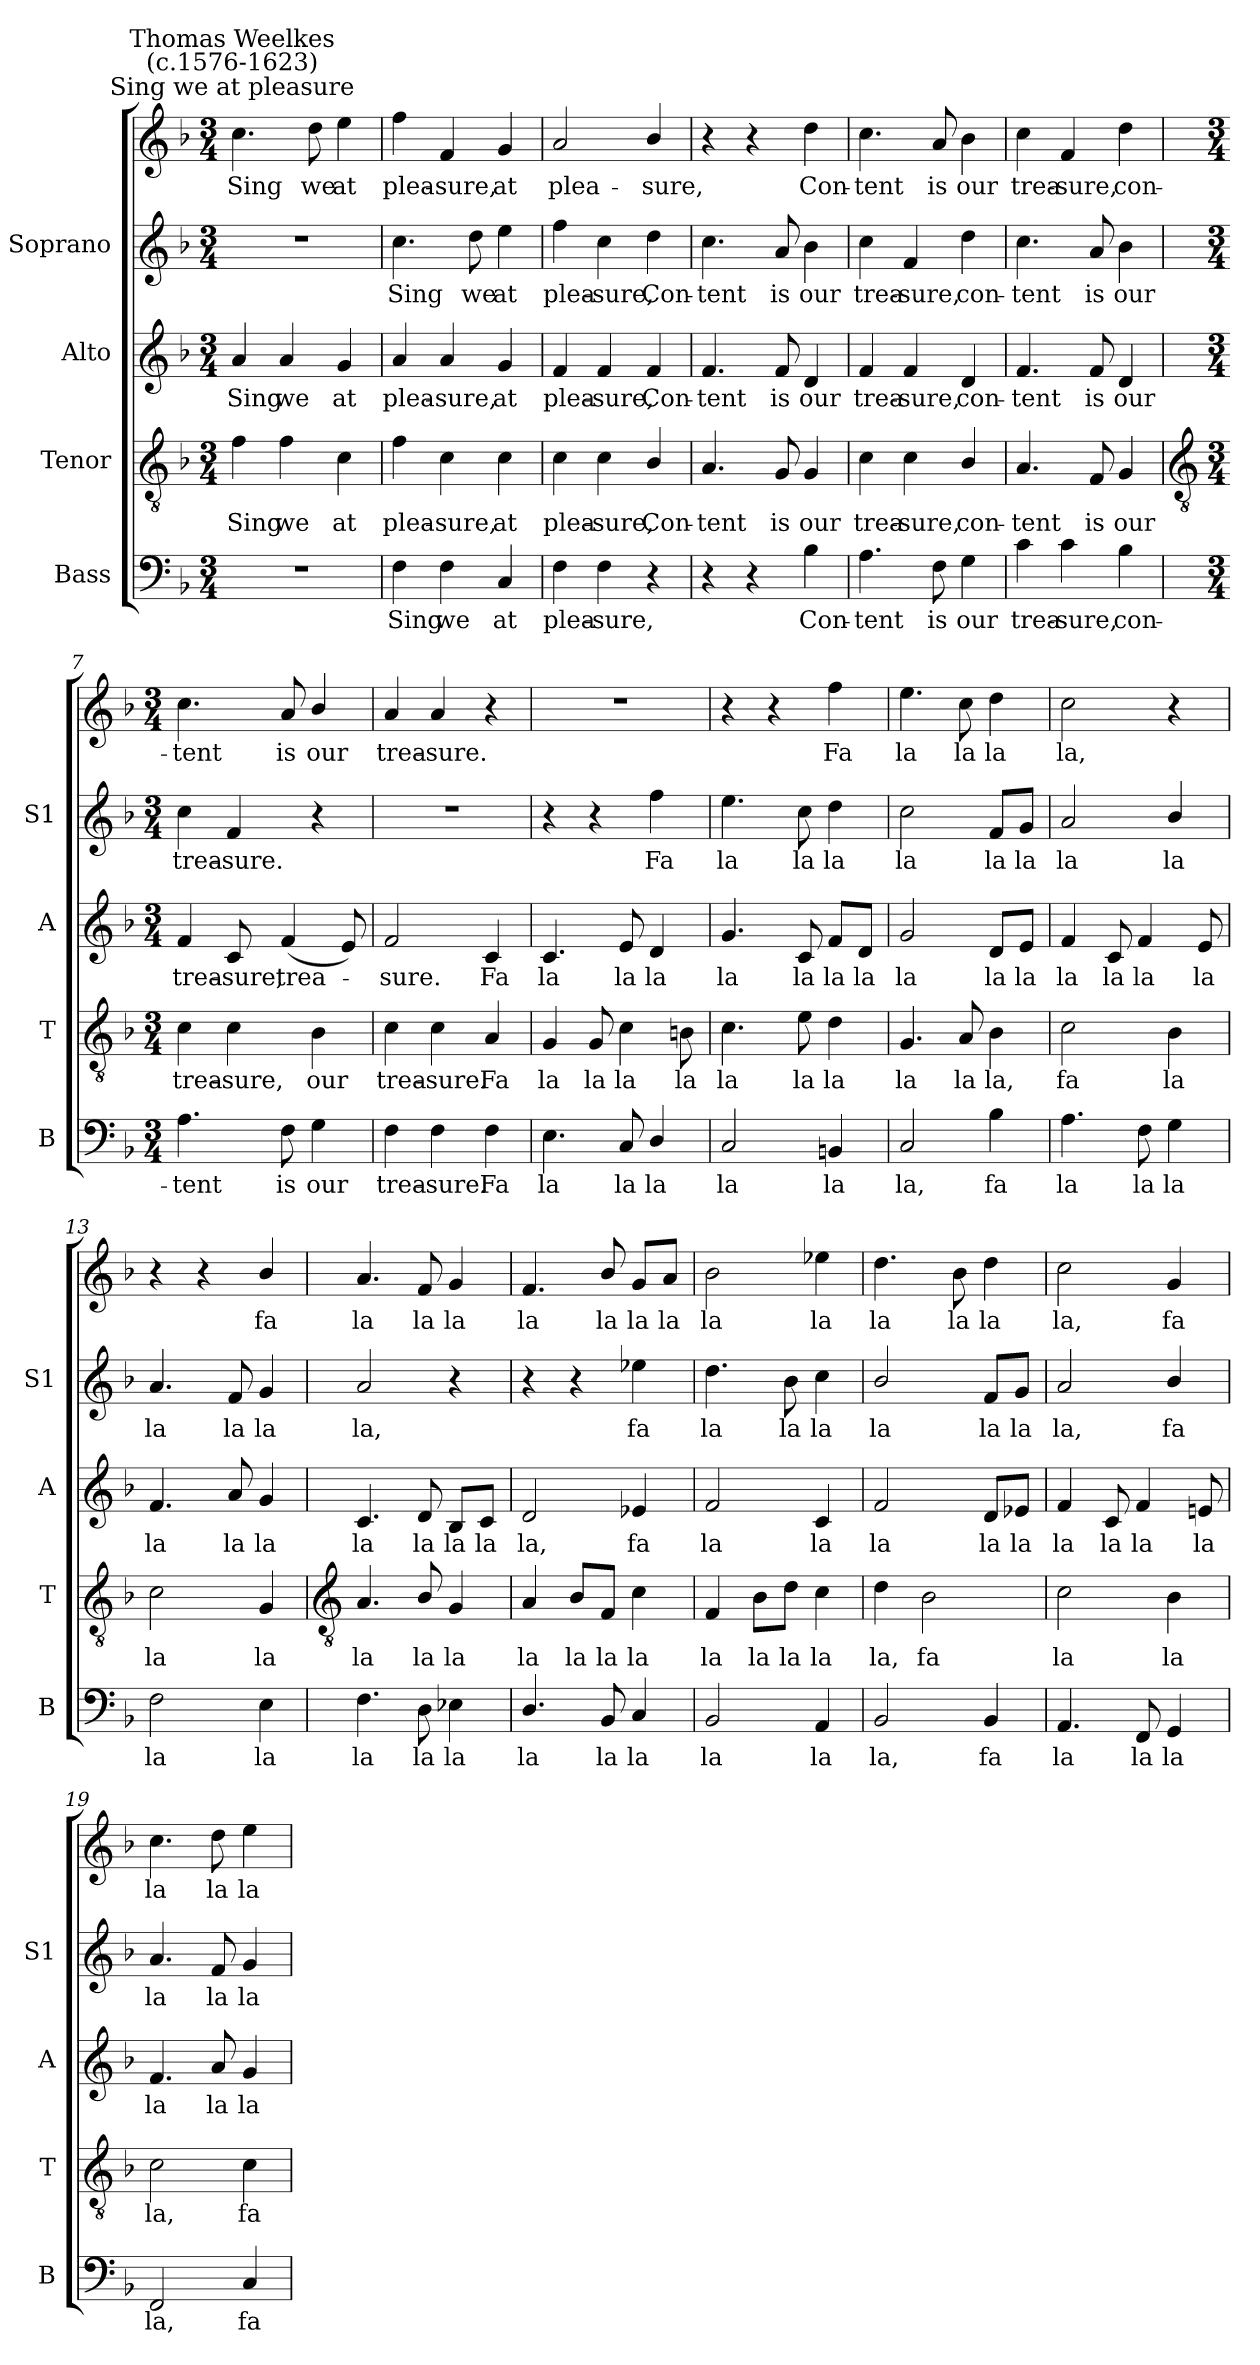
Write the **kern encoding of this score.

**kern	**text	**kern	**text	**kern	**text	**kern	**text	**kern	**text
*part4	*part4	*part3	*part3	*part2	*part2	*part1	*part1	*part1	*part1
*staff5	*staff5	*staff4	*staff4	*staff3	*staff3	*staff2	*staff2	*staff1	*staff1
*I"Bass	*	*I"Tenor	*	*I"Alto	*	*I"Soprano	*	*	*
*I'B	*	*I'T	*	*I'A	*	*I'S1	*	*	*
*clefF4	*	*clefGv2	*	*clefG2	*	*clefG2	*	*clefG2	*
*k[b-]	*	*k[b-]	*	*k[b-]	*	*k[b-]	*	*k[b-]	*
*F:	*	*F:	*	*F:	*	*F:	*	*F:	*
*M3/4	*	*M3/4	*	*M3/4	*	*M3/4	*	*M3/4	*
=1	=1	=1	=1	=1	=1	=1	=1	=1	=1
!	!	!	!	!	!	!	!	!LO:TX:a:cj:t=Sing we at pleasure	!
!	!	!	!	!	!	!	!	!LO:TX:a:cj:t=Thomas Weelkes\n(c.1576-1623)	!
!LO:N:vis=1	!	!	!LO:LY:b	!	!LO:LY:b	!LO:N:vis=1	!	!	!LO:LY:b
2.r	.	4f	Sing	4a	Sing	2.r	.	4.cc	Sing
!	!	!	!LO:LY:b	!	!LO:LY:b	!	!	!	!
.	.	4f	we	4a	we	.	.	.	.
!	!	!	!	!	!	!	!	!	!LO:LY:b
.	.	.	.	.	.	.	.	8dd	we
!	!	!	!LO:LY:b	!	!LO:LY:b	!	!	!	!LO:LY:b
.	.	4c	at	4g	at	.	.	4ee	at
=2	=2	=2	=2	=2	=2	=2	=2	=2	=2
!	!LO:LY:b	!	!LO:LY:b	!	!LO:LY:b	!	!LO:LY:b	!	!LO:LY:b
4F	Sing	4f	plea-	4a	plea-	4.cc	Sing	4ff	plea-
!	!LO:LY:b	!	!LO:LY:b	!	!LO:LY:b	!	!	!	!LO:LY:b
4F	we	4c	-sure,	4a	-sure,	.	.	4f	-sure,
!	!	!	!	!	!	!	!LO:LY:b	!	!
.	.	.	.	.	.	8dd	we	.	.
!	!LO:LY:b	!	!LO:LY:b	!	!LO:LY:b	!	!LO:LY:b	!	!LO:LY:b
4C	at	4c	at	4g	at	4ee	at	4g	at
=3	=3	=3	=3	=3	=3	=3	=3	=3	=3
!	!LO:LY:b	!	!LO:LY:b	!	!LO:LY:b	!	!LO:LY:b	!	!LO:LY:b
4F	plea-	4c	plea-	4f	plea-	4ff	plea-	2a	plea-
!	!LO:LY:b	!	!LO:LY:b	!	!LO:LY:b	!	!LO:LY:b	!	!
4F	-sure,	4c	-sure,	4f	-sure,	4cc	-sure,	.	.
!	!	!	!LO:LY:b	!	!LO:LY:b	!	!LO:LY:b	!	!LO:LY:b
4r	.	4B-/	Con-	4f	Con-	4dd	Con-	4b-/	-sure,
=4	=4	=4	=4	=4	=4	=4	=4	=4	=4
!	!	!	!LO:LY:b	!	!LO:LY:b	!	!LO:LY:b	!	!
4r	.	4.A	-tent	4.f	-tent	4.cc	-tent	4r	.
4r	.	.	.	.	.	.	.	4r	.
!	!	!	!LO:LY:b	!	!LO:LY:b	!	!LO:LY:b	!	!
.	.	8G	is	8f	is	8a	is	.	.
!	!LO:LY:b	!	!LO:LY:b	!	!LO:LY:b	!	!LO:LY:b	!	!LO:LY:b
4B-	Con-	4G	our	4d	our	4b-	our	4dd	-Con-
=5	=5	=5	=5	=5	=5	=5	=5	=5	=5
!	!LO:LY:b	!	!LO:LY:b	!	!LO:LY:b	!	!LO:LY:b	!	!LO:LY:b
4.A	-tent	4c	trea-	4f	trea-	4cc	trea-	4.cc	tent
!	!	!	!LO:LY:b	!	!LO:LY:b	!	!LO:LY:b	!	!
.	.	4c	-sure,	4f	-sure,	4f	-sure,	.	.
!	!LO:LY:b	!	!	!	!	!	!	!	!LO:LY:b
8F	is	.	.	.	.	.	.	8a	is
!	!LO:LY:b	!	!LO:LY:b	!	!LO:LY:b	!	!LO:LY:b	!	!LO:LY:b
4G	our	4B-/	con-	4d	con-	4dd	con-	4b-	our
=6	=6	=6	=6	=6	=6	=6	=6	=6	=6
!	!LO:LY:b	!	!LO:LY:b	!	!LO:LY:b	!	!LO:LY:b	!	!LO:LY:b
4c	trea-	4.A	-tent	4.f	-tent	4.cc	-tent	4cc	-trea-
!	!LO:LY:b	!	!	!	!	!	!	!	!LO:LY:b
4c	-sure,	.	.	.	.	.	.	4f	-sure,
!	!	!	!LO:LY:b	!	!LO:LY:b	!	!LO:LY:b	!	!
.	.	8F	is	8f	is	8a	is	.	.
!	!LO:LY:b	!	!LO:LY:b	!	!LO:LY:b	!	!LO:LY:b	!	!LO:LY:b
4B-	con-	4G	our	4d	our	4b-	our	4dd	con-
!!LO:LB:g=z
=7	=7	=7	=7	=7	=7	=7	=7	=7	=7
*	*	*clefGv2	*	*	*	*	*	*	*
*M3/4	*	*M3/4	*	*M3/4	*	*M3/4	*	*M3/4	*
!	!LO:LY:b	!	!LO:LY:b	!	!LO:LY:b	!	!LO:LY:b	!	!LO:LY:b
4.A	-tent	4c	trea-	4f	trea-	4cc	trea-	4.cc	tent
!	!	!	!LO:LY:b	!	!LO:LY:b	!	!LO:LY:b	!	!
.	.	4c	-sure,	8c	-sure,	4f	-sure.	.	.
!	!LO:LY:b	!	!	!	!LO:LY:b	!	!	!	!LO:LY:b
8F	is	.	.	(<4f	trea-	.	.	8a	is
!	!LO:LY:b	!	!LO:LY:b	!	!	!	!	!	!LO:LY:b
4G	our	4B-	our	.	.	4r	.	4b-/	our
.	.	.	.	8e)	.	.	.	.	.
=8	=8	=8	=8	=8	=8	=8	=8	=8	=8
!	!LO:LY:b	!	!LO:LY:b	!	!LO:LY:b	!LO:N:vis=1	!	!	!LO:LY:b
4F	trea-	4c	trea-	2f	sure.	2.r	.	4a	trea-
!	!LO:LY:b	!	!LO:LY:b	!	!	!	!	!	!LO:LY:b
4F	-sure.	4c	-sure.	.	.	.	.	4a	-sure.
!	!LO:LY:b	!	!LO:LY:b	!	!LO:LY:b	!	!	!	!
4F	Fa	4A	Fa	4c	Fa	.	.	4r	.
=9	=9	=9	=9	=9	=9	=9	=9	=9	=9
!	!LO:LY:b	!	!LO:LY:b	!	!LO:LY:b	!	!	!LO:N:vis=1	!
4.E	la	4G	la	4.c	la	4r	.	2.r	.
!	!	!	!LO:LY:b	!	!	!	!	!	!
.	.	8G	la	.	.	4r	.	.	.
!	!LO:LY:b	!	!LO:LY:b	!	!LO:LY:b	!	!	!	!
8C	la	4c	la	8e	la	.	.	.	.
!	!LO:LY:b	!	!	!	!LO:LY:b	!	!LO:LY:b	!	!
4D/	la	.	.	4d	la	4ff	Fa	.	.
!	!	!	!LO:LY:b	!	!	!	!	!	!
.	.	8Bn	la	.	.	.	.	.	.
=10	=10	=10	=10	=10	=10	=10	=10	=10	=10
!	!LO:LY:b	!	!LO:LY:b	!	!LO:LY:b	!	!LO:LY:b	!	!
2C	la	4.c	la	4.g	la	4.ee	la	4r	.
.	.	.	.	.	.	.	.	4r	.
!	!	!	!LO:LY:b	!	!LO:LY:b	!	!LO:LY:b	!	!
.	.	8e	la	8c	la	8cc	la	.	.
!	!LO:LY:b	!	!LO:LY:b	!	!LO:LY:b	!	!LO:LY:b	!	!LO:LY:b
4BBn	la	4d	la	8f/L	la	4dd	la	4ff	Fa
!	!	!	!	!	!LO:LY:b	!	!	!	!
.	.	.	.	8d/J	la	.	.	.	.
=11	=11	=11	=11	=11	=11	=11	=11	=11	=11
!	!LO:LY:b	!	!LO:LY:b	!	!LO:LY:b	!	!LO:LY:b	!	!LO:LY:b
2C	la,	4.G	la	2g	la	2cc	la	4.ee	la
!	!	!	!LO:LY:b	!	!	!	!	!	!LO:LY:b
.	.	8A	la	.	.	.	.	8cc	la
!	!LO:LY:b	!	!LO:LY:b	!	!LO:LY:b	!	!LO:LY:b	!	!LO:LY:b
4B-	fa	4B-	la,	8d/L	la	8f/L	la	4dd	la
!	!	!	!	!	!LO:LY:b	!	!LO:LY:b	!	!
.	.	.	.	8e/J	la	8g/J	la	.	.
=12	=12	=12	=12	=12	=12	=12	=12	=12	=12
!	!LO:LY:b	!	!LO:LY:b	!	!LO:LY:b	!	!LO:LY:b	!	!LO:LY:b
4.A	la	2c	fa	4f	la	2a	la	2cc	la,
!	!	!	!	!	!LO:LY:b	!	!	!	!
.	.	.	.	8c	la	.	.	.	.
!	!LO:LY:b	!	!	!	!LO:LY:b	!	!	!	!
8F	la	.	.	4f	la	.	.	.	.
!	!LO:LY:b	!	!LO:LY:b	!	!	!	!LO:LY:b	!	!
4G	la	4B-	la	.	.	4b-/	la	4r	.
!	!	!	!	!	!LO:LY:b	!	!	!	!
.	.	.	.	8e	la	.	.	.	.
=13	=13	=13	=13	=13	=13	=13	=13	=13	=13
!	!LO:LY:b	!	!LO:LY:b	!	!LO:LY:b	!	!LO:LY:b	!	!
2F	la	2c	la	4.f	la	4.a	la	4r	.
.	.	.	.	.	.	.	.	4r	.
!	!	!	!	!	!LO:LY:b	!	!LO:LY:b	!	!
.	.	.	.	8a	la	8f	la	.	.
!	!LO:LY:b	!	!LO:LY:b	!	!LO:LY:b	!	!LO:LY:b	!	!LO:LY:b
4E	la	4G	la	4g	la	4g	la	4b-/	fa
!!LO:LB:g=z
=14	=14	=14	=14	=14	=14	=14	=14	=14	=14
*	*	*clefGv2	*	*	*	*	*	*	*
!	!LO:LY:b	!	!LO:LY:b	!	!LO:LY:b	!	!LO:LY:b	!	!LO:LY:b
4.F	la	4.A	la	4.c	la	2a	la,	4.a	la
!	!LO:LY:b	!	!LO:LY:b	!	!LO:LY:b	!	!	!	!LO:LY:b
8D	la	8B-/	la	8d	la	.	.	8f	la
!	!LO:LY:b	!	!LO:LY:b	!	!LO:LY:b	!	!	!	!LO:LY:b
4E-X	la	4G	la	8B-/L	la	4r	.	4g	la
!	!	!	!	!	!LO:LY:b	!	!	!	!
.	.	.	.	8c/J	la	.	.	.	.
=15	=15	=15	=15	=15	=15	=15	=15	=15	=15
!	!LO:LY:b	!	!LO:LY:b	!	!LO:LY:b	!	!	!	!LO:LY:b
4.D/	la	4A	la	2d	la,	4r	.	4.f	la
!	!	!	!LO:LY:b	!	!	!	!	!	!
.	.	8B-/L	la	.	.	4r	.	.	.
!	!LO:LY:b	!	!LO:LY:b	!	!	!	!	!	!LO:LY:b
8BB-	la	8F/J	la	.	.	.	.	8b-/	la
!	!LO:LY:b	!	!LO:LY:b	!	!LO:LY:b	!	!LO:LY:b	!	!LO:LY:b
4C	la	4c	la	4e-X	fa	4ee-X	fa	8g/L	la
!	!	!	!	!	!	!	!	!	!LO:LY:b
.	.	.	.	.	.	.	.	8a/J	la
=16	=16	=16	=16	=16	=16	=16	=16	=16	=16
!	!LO:LY:b	!	!LO:LY:b	!	!LO:LY:b	!	!LO:LY:b	!	!LO:LY:b
2BB-	la	4F	la	2f	la	4.dd	la	2b-	la
!	!	!	!LO:LY:b	!	!	!	!	!	!
.	.	8B-\L	la	.	.	.	.	.	.
!	!	!	!LO:LY:b	!	!	!	!LO:LY:b	!	!
.	.	8d\J	la	.	.	8b-	la	.	.
!	!LO:LY:b	!	!LO:LY:b	!	!LO:LY:b	!	!LO:LY:b	!	!LO:LY:b
4AA	la	4c	la	4c	la	4cc	la	4ee-X	la
=17	=17	=17	=17	=17	=17	=17	=17	=17	=17
!	!LO:LY:b	!	!LO:LY:b	!	!LO:LY:b	!	!LO:LY:b	!	!LO:LY:b
2BB-	la,	4d	la,	2f	la	2b-/	la	4.dd	la
!	!	!	!LO:LY:b	!	!	!	!	!	!
.	.	2B-	fa	.	.	.	.	.	.
!	!	!	!	!	!	!	!	!	!LO:LY:b
.	.	.	.	.	.	.	.	8b-	la
!	!LO:LY:b	!	!	!	!LO:LY:b	!	!LO:LY:b	!	!LO:LY:b
4BB-	fa	.	.	8d/L	la	8f/L	la	4dd	la
!	!	!	!	!	!LO:LY:b	!	!LO:LY:b	!	!
.	.	.	.	8e-X/J	la	8g/J	la	.	.
=18	=18	=18	=18	=18	=18	=18	=18	=18	=18
!	!LO:LY:b	!	!LO:LY:b	!	!LO:LY:b	!	!LO:LY:b	!	!LO:LY:b
4.AA	la	2c	la	4f	la	2a	la,	2cc	la,
!	!	!	!	!	!LO:LY:b	!	!	!	!
.	.	.	.	8c	la	.	.	.	.
!	!LO:LY:b	!	!	!	!LO:LY:b	!	!	!	!
8FF	la	.	.	4f	la	.	.	.	.
!	!LO:LY:b	!	!LO:LY:b	!	!	!	!LO:LY:b	!	!LO:LY:b
4GG	la	4B-	la	.	.	4b-/	fa	4g	fa
!	!	!	!	!	!LO:LY:b	!	!	!	!
.	.	.	.	8en	la	.	.	.	.
=19	=19	=19	=19	=19	=19	=19	=19	=19	=19
!	!LO:LY:b	!	!LO:LY:b	!	!LO:LY:b	!	!LO:LY:b	!	!LO:LY:b
2FF	la,	2c	la,	4.f	la	4.a	la	4.cc	la
!	!	!	!	!	!LO:LY:b	!	!LO:LY:b	!	!LO:LY:b
.	.	.	.	8a	la	8f	la	8dd	la
!	!LO:LY:b	!	!LO:LY:b	!	!LO:LY:b	!	!LO:LY:b	!	!LO:LY:b
4C	fa	4c	fa	4g	la	4g	la	4ee	la
=	=	=	=	=	=	=	=	=	=
*-	*-	*-	*-	*-	*-	*-	*-	*-	*-
